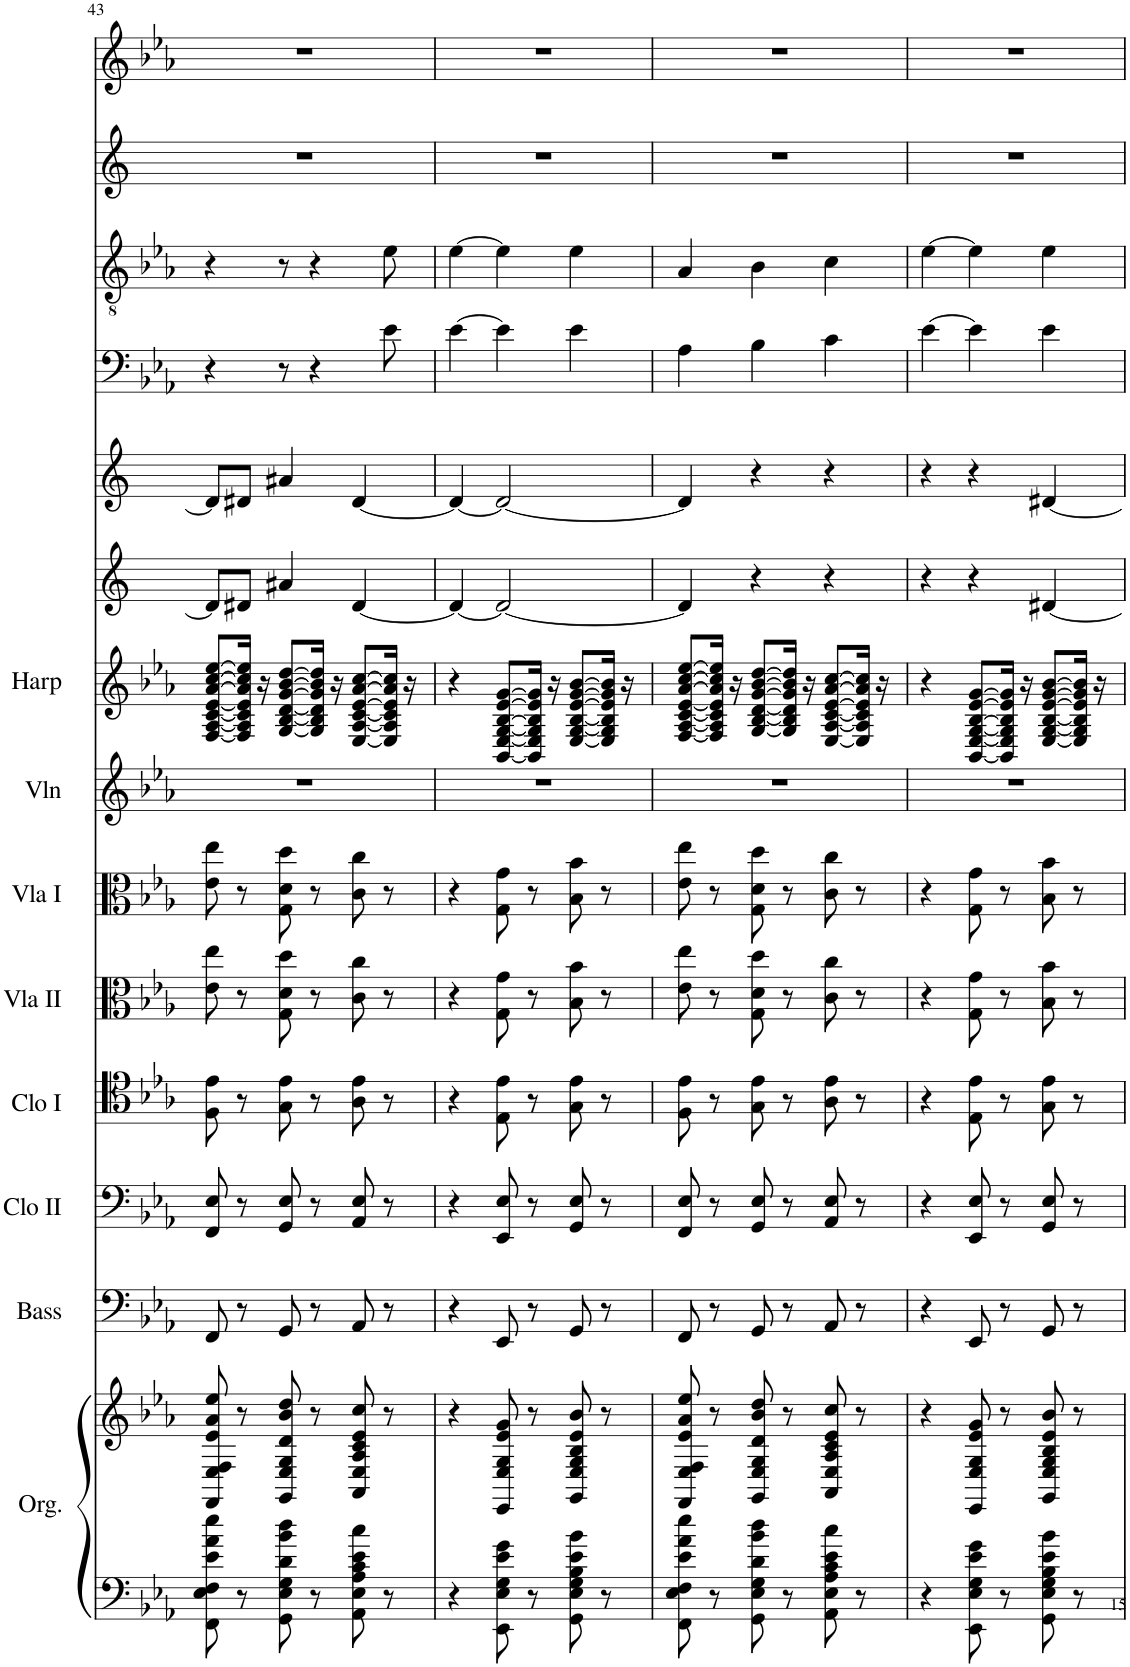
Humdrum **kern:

**kern	**kern	**kern	**kern	**kern	**kern	**kern	**kern	**kern	**kern	**kern	**kern	**kern	**kern	**kern
*part14	*part14	*part13	*part12	*part11	*part10	*part9	*part8	*part7	*part6	*part5	*part4	*part3	*part2	*part1
*staff15	*staff14	*staff13	*staff12	*staff11	*staff10	*staff9	*staff8	*staff7	*staff6	*staff5	*staff4	*staff3	*staff2	*staff1
*I"Organ	*	*I"Double Bass	*I"Cello II	*I"Cello I	*I"Viola II	*I"Viola I	*I"Violin	*I"Harp	*I"Trumpet in F	*I"Horn in F I,II	*I"Bass	*I"Tenor	*I"Alto	*I"Soprano
*I'Org.	*	*I'Bass	*I'Clo II	*I'Clo I	*I'Vla II	*I'Vla I	*I'Vln	*I'Harp	*I'Tpt	*I'Hn	*	*	*	*
!!LO:PB:g=z
*clefF4	*clefG2	*clefF4	*clefF4	*clefC4	*clefC3	*clefC3	*clefG2	*clefG2	*clefG2	*clefG2	*clefF4	*clefGv2	*clefG2	*clefG2
*	*	*	*	*	*	*	*	*	*Trd-3c-5	*Trd4c7	*	*	*	*
*k[b-e-a-]	*k[b-e-a-]	*k[b-e-a-]	*k[b-e-a-]	*k[b-e-a-]	*k[b-e-a-]	*k[b-e-a-]	*k[b-e-a-]	*k[b-e-a-]	*k[]	*k[]	*k[b-e-a-]	*k[b-e-a-]	*k[]	*k[b-e-a-]
*M3/4	*M3/4	*M3/4	*M3/4	*M3/4	*M3/4	*M3/4	*M3/4	*M3/4	*M3/4	*M3/4	*M3/4	*M3/4	*M3/4	*M3/4
=43	=43	=43	=43	=43	=43	=43	=43	=43	=43	=43	=43	=43	=43	=43
8FF\ 8E-\ 8F\ 8e-\ 8a-\ 8ee-\	8FF/ 8E-/ 8F/ 8e-/ 8a-/ 8ee-/	8FF/	8FF/ 8E-/	8F\ 8e-\	8e-\ 8ee-\	8e-\ 8ee-\	2.r	[8F/ [8A-/ [8c/ [8e-/ [8a-/ [8cc/ [8ee-/L	8d#/L]	8d#/L]	4r	4r	2.r	2.r
8r	8r	8r	8r	8r	8r	8r	.	16F/] 16A-/] 16c/] 16e-/] 16a-/] 16cc/] 16ee-/]Jk	8d#X/J	8d#X/J	.	.	.	.
.	.	.	.	.	.	.	.	16r	.	.	.	.	.	.
8GG\ 8E-\ 8G\ 8d\ 8b-\ 8dd\	8GG/ 8E-/ 8G/ 8d/ 8b-/ 8dd/	8GG/	8GG/ 8E-/	8G\ 8e-\	8G\ 8d\ 8dd\	8G\ 8d\ 8dd\	.	[8G/ [8B-/ [8d/ [8g/ [8b-/ [8dd/L	4a#X/	4a#X/	8r	8r	.	.
8r	8r	8r	8r	8r	8r	8r	.	16G/] 16B-/] 16d/] 16g/] 16b-/] 16dd/]Jk	.	.	4r	4r	.	.
.	.	.	.	.	.	.	.	16r	.	.	.	.	.	.
8AA-\ 8E-\ 8A-\ 8c\ 8e-\ 8cc\	8AA-/ 8E-/ 8A-/ 8c/ 8e-/ 8cc/	8AA-/	8AA-/ 8E-/	8A-\ 8e-\	8c\ 8cc\	8c\ 8cc\	.	[8E-/ [8A-/ [8c/ [8e-/ [8a-/ [8cc/L	[4d#/	[4d#/	.	.	.	.
8r	8r	8r	8r	8r	8r	8r	.	16E-/] 16A-/] 16c/] 16e-/] 16a-/] 16cc/]Jk	.	.	8e-\	8e-\	.	.
.	.	.	.	.	.	.	.	16r	.	.	.	.	.	.
=44	=44	=44	=44	=44	=44	=44	=44	=44	=44	=44	=44	=44	=44	=44
4r	4r	4r	4r	4r	4r	4r	2.r	4r	4d#/_	4d#/_	[4e-\	[4e-\	2.r	2.r
8EE-\ 8E-\ 8G\ 8e-\ 8g\	8EE-/ 8E-/ 8G/ 8e-/ 8g/	8EE-/	8EE-/ 8E-/	8E-\ 8e-\	8G\ 8g\	8G\ 8g\	.	[8BB-/ [8E-/ [8G/ [8B-/ [8e-/ [8g/L	2d#/_	2d#/_	4e-\]	4e-\]	.	.
8r	8r	8r	8r	8r	8r	8r	.	16BB-/] 16E-/] 16G/] 16B-/] 16e-/] 16g/]Jk	.	.	.	.	.	.
.	.	.	.	.	.	.	.	16r	.	.	.	.	.	.
8GG\ 8E-\ 8G\ 8B-\ 8e-\ 8b-\	8GG/ 8E-/ 8G/ 8B-/ 8e-/ 8b-/	8GG/	8GG/ 8E-/	8G\ 8e-\	8B-\ 8b-\	8B-\ 8b-\	.	[8E-/ [8G/ [8B-/ [8e-/ [8g/ [8b-/L	.	.	4e-\	4e-\	.	.
8r	8r	8r	8r	8r	8r	8r	.	16E-/] 16G/] 16B-/] 16e-/] 16g/] 16b-/]Jk	.	.	.	.	.	.
.	.	.	.	.	.	.	.	16r	.	.	.	.	.	.
=45	=45	=45	=45	=45	=45	=45	=45	=45	=45	=45	=45	=45	=45	=45
8FF\ 8E-\ 8F\ 8e-\ 8a-\ 8ee-\	8FF/ 8E-/ 8F/ 8e-/ 8a-/ 8ee-/	8FF/	8FF/ 8E-/	8F\ 8e-\	8e-\ 8ee-\	8e-\ 8ee-\	2.r	[8F/ [8A-/ [8c/ [8e-/ [8a-/ [8cc/ [8ee-/L	4d#/]	4d#/]	4A-\	4A-/	2.r	2.r
8r	8r	8r	8r	8r	8r	8r	.	16F/] 16A-/] 16c/] 16e-/] 16a-/] 16cc/] 16ee-/]Jk	.	.	.	.	.	.
.	.	.	.	.	.	.	.	16r	.	.	.	.	.	.
8GG\ 8E-\ 8G\ 8d\ 8b-\ 8dd\	8GG/ 8E-/ 8G/ 8d/ 8b-/ 8dd/	8GG/	8GG/ 8E-/	8G\ 8e-\	8G\ 8d\ 8dd\	8G\ 8d\ 8dd\	.	[8G/ [8B-/ [8d/ [8g/ [8b-/ [8dd/L	4r	4r	4B-\	4B-\	.	.
8r	8r	8r	8r	8r	8r	8r	.	16G/] 16B-/] 16d/] 16g/] 16b-/] 16dd/]Jk	.	.	.	.	.	.
.	.	.	.	.	.	.	.	16r	.	.	.	.	.	.
8AA-\ 8E-\ 8A-\ 8c\ 8e-\ 8cc\	8AA-/ 8E-/ 8A-/ 8c/ 8e-/ 8cc/	8AA-/	8AA-/ 8E-/	8A-\ 8e-\	8c\ 8cc\	8c\ 8cc\	.	[8E-/ [8A-/ [8c/ [8e-/ [8a-/ [8cc/L	4r	4r	4c\	4c\	.	.
8r	8r	8r	8r	8r	8r	8r	.	16E-/] 16A-/] 16c/] 16e-/] 16a-/] 16cc/]Jk	.	.	.	.	.	.
.	.	.	.	.	.	.	.	16r	.	.	.	.	.	.
=46	=46	=46	=46	=46	=46	=46	=46	=46	=46	=46	=46	=46	=46	=46
4r	4r	4r	4r	4r	4r	4r	2.r	4r	4r	4r	[4e-\	[4e-\	2.r	2.r
8EE-\ 8E-\ 8G\ 8e-\ 8g\	8EE-/ 8E-/ 8G/ 8e-/ 8g/	8EE-/	8EE-/ 8E-/	8E-\ 8e-\	8G\ 8g\	8G\ 8g\	.	[8BB-/ [8E-/ [8G/ [8B-/ [8e-/ [8g/L	4r	4r	4e-\]	4e-\]	.	.
8r	8r	8r	8r	8r	8r	8r	.	16BB-/] 16E-/] 16G/] 16B-/] 16e-/] 16g/]Jk	.	.	.	.	.	.
.	.	.	.	.	.	.	.	16r	.	.	.	.	.	.
8GG\ 8E-\ 8G\ 8B-\ 8e-\ 8b-\	8GG/ 8E-/ 8G/ 8B-/ 8e-/ 8b-/	8GG/	8GG/ 8E-/	8G\ 8e-\	8B-\ 8b-\	8B-\ 8b-\	.	[8E-/ [8G/ [8B-/ [8e-/ [8g/ [8b-/L	[4d#X/	[4d#X/	4e-\	4e-\	.	.
8r	8r	8r	8r	8r	8r	8r	.	16E-/] 16G/] 16B-/] 16e-/] 16g/] 16b-/]Jk	.	.	.	.	.	.
.	.	.	.	.	.	.	.	16r	.	.	.	.	.	.
=	=	=	=	=	=	=	=	=	=	=	=	=	=	=
*-	*-	*-	*-	*-	*-	*-	*-	*-	*-	*-	*-	*-	*-	*-
